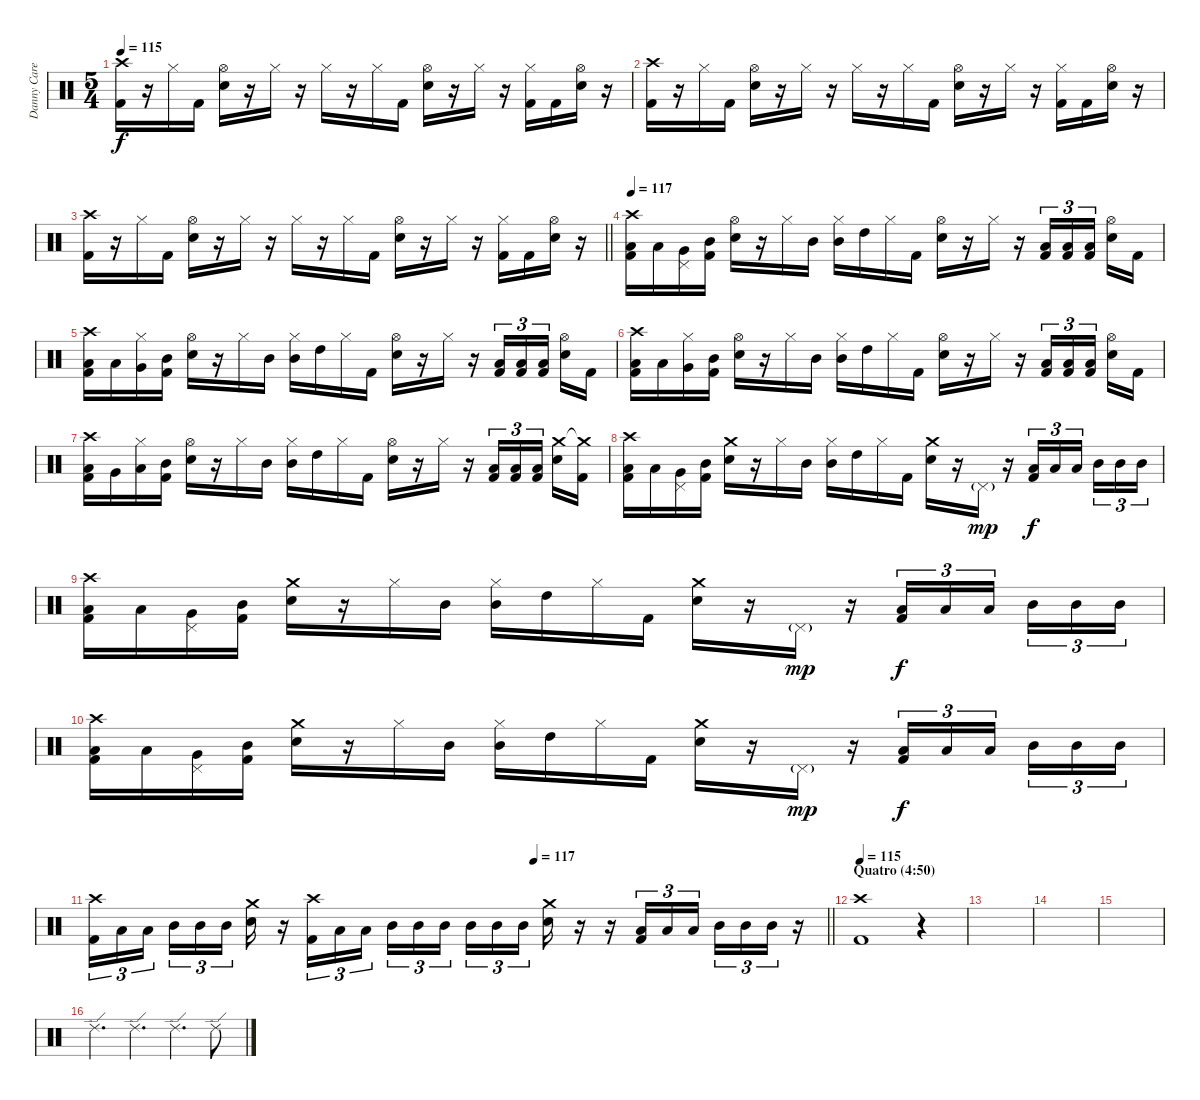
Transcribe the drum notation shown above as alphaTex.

\track ("Danny Carey" "Danny Care") {instrument percussion}
\staff {score}
\articulation defaults
\ts (5 4)
\tempo 115
\clef neutral
\ks c
("Crash high (hit)" "Kick (hit) 2").16{dy f} r.16 "Hi-Hat (closed)".16 "Kick (hit) 2".16 ("Hi-Hat (open)" "Electric Snare (hit)").16 r.16 "Hi-Hat (closed)".16 r.16 "Hi-Hat (closed)".16 r.16 "Hi-Hat (closed)".16 "Kick (hit) 2".16 ("Hi-Hat (open)" "Electric Snare (hit)").16 r.16 "Hi-Hat (closed)".16 r.16 ("Hi-Hat (closed)" "Kick (hit) 2").16 "Kick (hit) 2".16 ("Hi-Hat (open)" "Electric Snare (hit)").16 r.16 |
("Crash high (hit)" "Kick (hit) 2").16 r.16 "Hi-Hat (closed)".16 "Kick (hit) 2".16 ("Hi-Hat (open)" "Electric Snare (hit)").16 r.16 "Hi-Hat (closed)".16 r.16 "Hi-Hat (closed)".16 r.16 "Hi-Hat (closed)".16 "Kick (hit) 2".16 ("Hi-Hat (open)" "Electric Snare (hit)").16 r.16 "Hi-Hat (closed)".16 r.16 ("Hi-Hat (closed)" "Kick (hit) 2").16 "Kick (hit) 2".16 ("Hi-Hat (open)" "Electric Snare (hit)").16 r.16 |
\barLineRight lightlight
("Crash high (hit)" "Kick (hit) 2").16 r.16 "Hi-Hat (closed)".16 "Kick (hit) 2".16 ("Hi-Hat (open)" "Electric Snare (hit)").16 r.16 "Hi-Hat (closed)".16 r.16 "Hi-Hat (closed)".16 r.16 "Hi-Hat (closed)".16 "Kick (hit) 2".16 ("Hi-Hat (open)" "Electric Snare (hit)").16 r.16 "Hi-Hat (closed)".16 r.16 ("Hi-Hat (closed)" "Kick (hit) 2").16 "Kick (hit) 2".16 ("Hi-Hat (open)" "Electric Snare (hit)").16 r.16 |
\tempo 117
("Crash high (hit)" "Low Tom (hit)" "Kick (hit) 2").16 "Low Tom (hit)".16 ("Pedal Hi-Hat (hit)" "Very Low Tom (hit)").16 ("Mid Tom (hit)" "Kick (hit) 2").16 ("Hi-Hat (open)" "Electric Snare (hit)").16 r.16 "Hi-Hat (closed)".16 "Mid Tom (hit)".16 ("Hi-Hat (closed)" "Mid Tom (hit)").16 "High Tom (hit)".16 "Hi-Hat (closed)".16 "Kick (hit) 2".16 ("Hi-Hat (open)" "Electric Snare (hit)").16 r.16 "Hi-Hat (closed)".16 r.16 ("Low Tom (hit)" "Kick (hit) 2").16{tu (3 2)} ("Low Tom (hit)" "Kick (hit) 2").16{tu (3 2)} ("Low Tom (hit)" "Kick (hit) 2").16{tu (3 2) beam splitsecondary} ("Hi-Hat (open)" "Electric Snare (hit)").16 "Kick (hit) 2".16 |
("Crash high (hit)" "Low Tom (hit)" "Kick (hit) 2").16 "Low Tom (hit)".16 ("Hi-Hat (closed)" "Very Low Tom (hit)").16 ("Mid Tom (hit)" "Kick (hit) 2").16 ("Hi-Hat (open)" "Electric Snare (hit)").16 r.16 "Hi-Hat (closed)".16 "Mid Tom (hit)".16 ("Hi-Hat (closed)" "Mid Tom (hit)").16 "High Tom (hit)".16 "Hi-Hat (closed)".16 "Kick (hit) 2".16 ("Hi-Hat (open)" "Electric Snare (hit)").16 r.16 "Hi-Hat (closed)".16 r.16 ("Low Tom (hit)" "Kick (hit) 2").16{tu (3 2)} ("Low Tom (hit)" "Kick (hit) 2").16{tu (3 2)} ("Low Tom (hit)" "Kick (hit) 2").16{tu (3 2) beam splitsecondary} ("Hi-Hat (open)" "Electric Snare (hit)").16 "Kick (hit) 2".16 |
("Crash high (hit)" "Low Tom (hit)" "Kick (hit) 2").16 "Low Tom (hit)".16 ("Hi-Hat (closed)" "Very Low Tom (hit)").16 ("Mid Tom (hit)" "Kick (hit) 2").16 ("Hi-Hat (open)" "Electric Snare (hit)").16 r.16 "Hi-Hat (closed)".16 "Mid Tom (hit)".16 ("Hi-Hat (closed)" "Mid Tom (hit)").16 "High Tom (hit)".16 "Hi-Hat (closed)".16 "Kick (hit) 2".16 ("Hi-Hat (open)" "Electric Snare (hit)").16 r.16 "Hi-Hat (closed)".16 r.16 ("Low Tom (hit)" "Kick (hit) 2").16{tu (3 2)} ("Low Tom (hit)" "Kick (hit) 2").16{tu (3 2)} ("Low Tom (hit)" "Kick (hit) 2").16{tu (3 2) beam splitsecondary} ("Hi-Hat (open)" "Electric Snare (hit)").16 "Kick (hit) 2".16 |
("Crash high (hit)" "Low Tom (hit)" "Kick (hit) 2").16 "Very Low Tom (hit)".16 ("Hi-Hat (closed)" "Low Tom (hit)").16 ("Mid Tom (hit)" "Kick (hit) 2").16 ("Hi-Hat (open)" "Electric Snare (hit)").16 r.16 "Hi-Hat (closed)".16 "Mid Tom (hit)".16 ("Hi-Hat (closed)" "Mid Tom (hit)").16 "High Tom (hit)".16 "Hi-Hat (closed)".16 "Kick (hit) 2".16 ("Hi-Hat (open)" "Electric Snare (hit)").16 r.16 "Hi-Hat (closed)".16 r.16 ("Low Tom (hit)" "Kick (hit) 2").16{tu (3 2)} ("Low Tom (hit)" "Kick (hit) 2").16{tu (3 2)} ("Low Tom (hit)" "Kick (hit) 2").16{tu (3 2) beam splitsecondary} ("Crash medium (hit)" "Electric Snare (hit)").16 ("Crash medium (hit)"{t} "Kick (hit) 2").16 |
("Crash high (hit)" "Low Tom (hit)" "Kick (hit) 2").16 "Low Tom (hit)".16 ("Pedal Hi-Hat (hit)" "Very Low Tom (hit)").16 ("Mid Tom (hit)" "Kick (hit) 2").16 ("Crash medium (hit)" "Electric Snare (hit)").16 r.16 "Hi-Hat (closed)".16 "Mid Tom (hit)".16 ("Hi-Hat (closed)" "Mid Tom (hit)").16 "High Tom (hit)".16 "Hi-Hat (closed)".16 "Kick (hit) 2".16 ("Crash medium (hit)" "Electric Snare (hit)").16 r.16 "Pedal Hi-Hat (hit)"{g}.16{dy mp} r.16 ("Low Tom (hit)" "Kick (hit) 2").16{tu (3 2) dy f} "Low Tom (hit)".16{tu (3 2)} "Low Tom (hit)".16{tu (3 2) beam splitsecondary} "Mid Tom (hit)".16{tu (3 2)} "Mid Tom (hit)".16{tu (3 2)} "Mid Tom (hit)".16{tu (3 2)} |
("Crash high (hit)" "Low Tom (hit)" "Kick (hit) 2").16 "Low Tom (hit)".16 ("Pedal Hi-Hat (hit)" "Very Low Tom (hit)").16 ("Mid Tom (hit)" "Kick (hit) 2").16 ("Crash medium (hit)" "Electric Snare (hit)").16 r.16 "Hi-Hat (closed)".16 "Mid Tom (hit)".16 ("Hi-Hat (closed)" "Mid Tom (hit)").16 "High Tom (hit)".16 "Hi-Hat (closed)".16 "Kick (hit) 2".16 ("Crash medium (hit)" "Electric Snare (hit)").16 r.16 "Pedal Hi-Hat (hit)"{g}.16{dy mp} r.16 ("Low Tom (hit)" "Kick (hit) 2").16{tu (3 2) dy f} "Low Tom (hit)".16{tu (3 2)} "Low Tom (hit)".16{tu (3 2) beam splitsecondary} "Mid Tom (hit)".16{tu (3 2)} "Mid Tom (hit)".16{tu (3 2)} "Mid Tom (hit)".16{tu (3 2)} |
("Crash high (hit)" "Low Tom (hit)" "Kick (hit) 2").16 "Low Tom (hit)".16 ("Pedal Hi-Hat (hit)" "Very Low Tom (hit)").16 ("Mid Tom (hit)" "Kick (hit) 2").16 ("Crash medium (hit)" "Electric Snare (hit)").16 r.16 "Hi-Hat (closed)".16 "Mid Tom (hit)".16 ("Hi-Hat (closed)" "Mid Tom (hit)").16 "High Tom (hit)".16 "Hi-Hat (closed)".16 "Kick (hit) 2".16 ("Crash medium (hit)" "Electric Snare (hit)").16 r.16 "Pedal Hi-Hat (hit)"{g}.16{dy mp} r.16 ("Low Tom (hit)" "Kick (hit) 2").16{tu (3 2) dy f} "Low Tom (hit)".16{tu (3 2)} "Low Tom (hit)".16{tu (3 2) beam splitsecondary} "Mid Tom (hit)".16{tu (3 2)} "Mid Tom (hit)".16{tu (3 2)} "Mid Tom (hit)".16{tu (3 2)} |
\tempo (117 0.6)
\barLineRight lightlight
("Crash high (hit)" "Kick (hit) 2").16{tu (3 2)} "Low Tom (hit)".16{tu (3 2)} "Low Tom (hit)".16{tu (3 2) beam splitsecondary} "Mid Tom (hit)".16{tu (3 2)} "Mid Tom (hit)".16{tu (3 2)} "Mid Tom (hit)".16{tu (3 2)} ("Crash medium (hit)" "Electric Snare (hit)").16 r.16 ("Crash high (hit)" "Kick (hit) 2").16{tu (3 2)} "Low Tom (hit)".16{tu (3 2)} "Low Tom (hit)".16{tu (3 2)} "Mid Tom (hit)".16{tu (3 2)} "Mid Tom (hit)".16{tu (3 2)} "Mid Tom (hit)".16{tu (3 2) beam splitsecondary} "Mid Tom (hit)".16{tu (3 2)} "Mid Tom (hit)".16{tu (3 2)} "Mid Tom (hit)".16{tu (3 2)} ("Crash medium (hit)" "Electric Snare (hit)").16 r.16 r.16 ("Low Tom (hit)" "Kick (hit) 2").16{tu (3 2)} "Low Tom (hit)".16{tu (3 2)} "Low Tom (hit)".16{tu (3 2) beam splitsecondary} "Mid Tom (hit)".16{tu (3 2)} "Mid Tom (hit)".16{tu (3 2)} "Mid Tom (hit)".16{tu (3 2)} r.16 |
\section ("" "Quatro (4:50)")
\tempo 115
("Crash high (hit)" "Kick (hit) 2").1 r.4{volume 14} |
|
|
|
"Ride (edge) 2".4{d volume 8} "Ride (edge) 2".4{d} "Ride (edge) 2".4{d} "Ride (edge) 2".8
